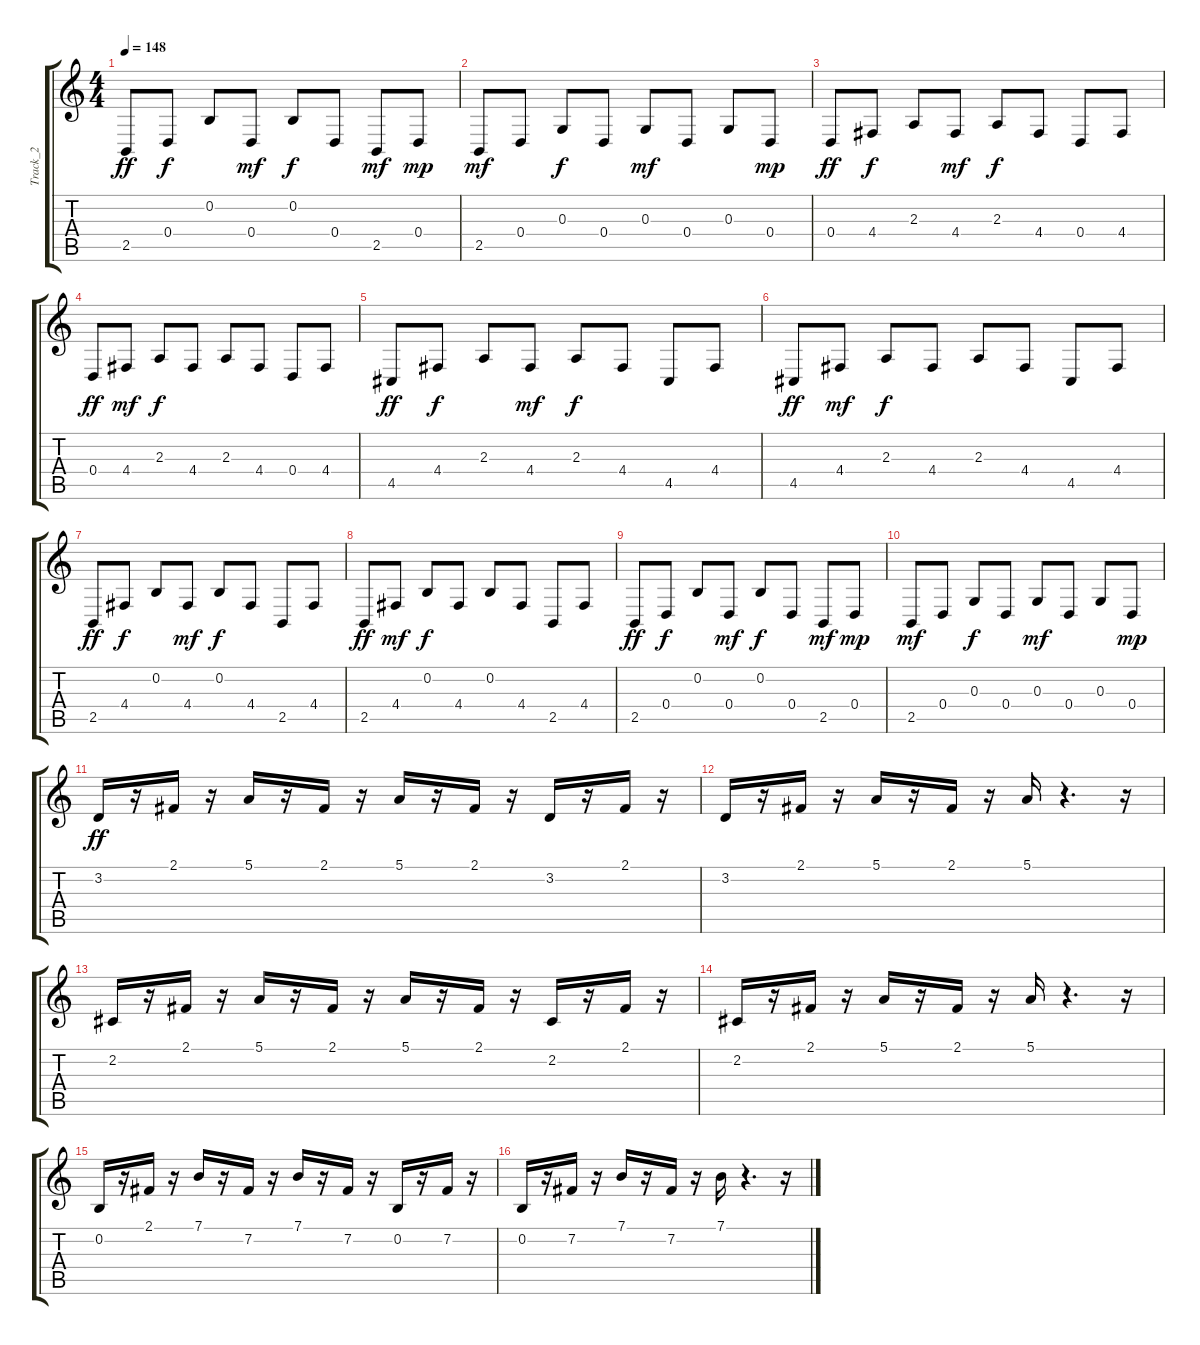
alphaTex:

\track ("Track_2" "Track_2") {instrument cello}
\staff {score tabs}
\tuning (E4 B3 G3 D3 A2 E2) {hide}
\ts (4 4)
\tempo 148
\clef g2
\ks c
2.5.8{dy ff} 0.4.8{dy f} 0.2.8 0.4.8{dy mf} 0.2.8{dy f} 0.4.8 2.5.8{dy mf} 0.4.8{dy mp} |
2.5.8{dy mf} 0.4.8 0.3.8{dy f} 0.4.8 0.3.8{dy mf} 0.4.8 0.3.8 0.4.8{dy mp} |
0.4.8{dy ff} 4.4.8{dy f} 2.3.8 4.4.8{dy mf} 2.3.8{dy f} 4.4.8 0.4.8 4.4.8 |
0.4.8{dy ff} 4.4.8{dy mf} 2.3.8{dy f} 4.4.8 2.3.8 4.4.8 0.4.8 4.4.8 |
4.5.8{dy ff} 4.4.8{dy f} 2.3.8 4.4.8{dy mf} 2.3.8{dy f} 4.4.8 4.5.8 4.4.8 |
4.5.8{dy ff} 4.4.8{dy mf} 2.3.8{dy f} 4.4.8 2.3.8 4.4.8 4.5.8 4.4.8 |
2.5.8{dy ff} 4.4.8{dy f} 0.2.8 4.4.8{dy mf} 0.2.8{dy f} 4.4.8 2.5.8 4.4.8 |
2.5.8{dy ff} 4.4.8{dy mf} 0.2.8{dy f} 4.4.8 0.2.8 4.4.8 2.5.8 4.4.8 |
2.5.8{dy ff} 0.4.8{dy f} 0.2.8 0.4.8{dy mf} 0.2.8{dy f} 0.4.8 2.5.8{dy mf} 0.4.8{dy mp} |
2.5.8{dy mf} 0.4.8 0.3.8{dy f} 0.4.8 0.3.8{dy mf} 0.4.8 0.3.8 0.4.8{dy mp} |
3.2.16{dy ff} r.16 2.1.16 r.16 5.1.16 r.16 2.1.16 r.16 5.1.16 r.16 2.1.16 r.16 3.2.16 r.16 2.1.16 r.16 |
3.2.16 r.16 2.1.16 r.16 5.1.16 r.16 2.1.16 r.16 5.1.16 r.4{d} r.16 |
2.2.16 r.16 2.1.16 r.16 5.1.16 r.16 2.1.16 r.16 5.1.16 r.16 2.1.16 r.16 2.2.16 r.16 2.1.16 r.16 |
2.2.16 r.16 2.1.16 r.16 5.1.16 r.16 2.1.16 r.16 5.1.16 r.4{d} r.16 |
0.2.16 r.16 2.1.16 r.16 7.1.16 r.16 7.2.16 r.16 7.1.16 r.16 7.2.16 r.16 0.2.16 r.16 7.2.16 r.16 |
0.2.16 r.16 7.2.16 r.16 7.1.16 r.16 7.2.16 r.16 7.1.16 r.4{d} r.16
